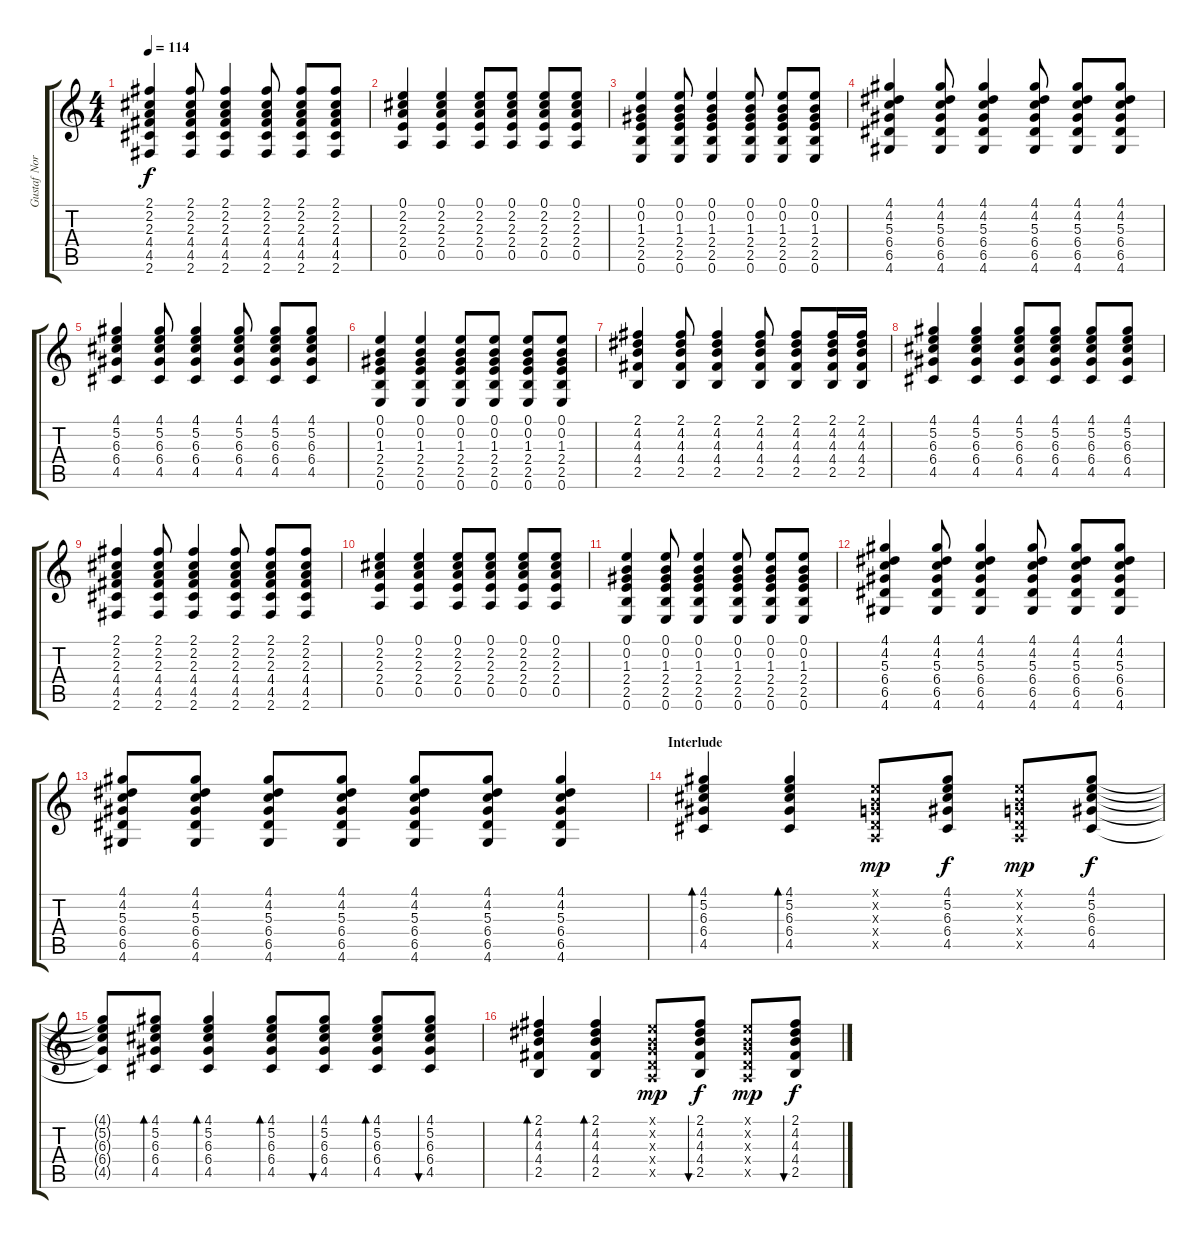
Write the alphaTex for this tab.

\track ("Gustaf Norén - Rhythm Guitar" "Gustaf Nor") {instrument electricguitarclean}
\staff {score tabs}
\tuning (E4 B3 G3 D3 A2 E2) {hide}
\ts (4 4)
\tempo 114
\clef g2
\ks c
(2.1 2.2 2.3 4.4 4.5 2.6).4{dy f} (2.1 2.2 2.3 4.4 4.5 2.6).8 (2.1 2.2 2.3 4.4 4.5 2.6).4 (2.1 2.2 2.3 4.4 4.5 2.6).8 (2.1 2.2 2.3 4.4 4.5 2.6).8 (2.1 2.2 2.3 4.4 4.5 2.6).8 |
(0.1 2.2 2.3 2.4 0.5).4 (0.1 2.2 2.3 2.4 0.5).4 (0.1 2.2 2.3 2.4 0.5).8 (0.1 2.2 2.3 2.4 0.5).8 (0.1 2.2 2.3 2.4 0.5).8 (0.1 2.2 2.3 2.4 0.5).8 |
(0.1 0.2 1.3 2.4 2.5 0.6).4 (0.1 0.2 1.3 2.4 2.5 0.6).8 (0.1 0.2 1.3 2.4 2.5 0.6).4 (0.1 0.2 1.3 2.4 2.5 0.6).8 (0.1 0.2 1.3 2.4 2.5 0.6).8 (0.1 0.2 1.3 2.4 2.5 0.6).8 |
(4.1 4.2 5.3 6.4 6.5 4.6).4 (4.1 4.2 5.3 6.4 6.5 4.6).8 (4.1 4.2 5.3 6.4 6.5 4.6).4 (4.1 4.2 5.3 6.4 6.5 4.6).8 (4.1 4.2 5.3 6.4 6.5 4.6).8 (4.1 4.2 5.3 6.4 6.5 4.6).8 |
(4.1 5.2 6.3 6.4 4.5).4 (4.1 5.2 6.3 6.4 4.5).8 (4.1 5.2 6.3 6.4 4.5).4 (4.1 5.2 6.3 6.4 4.5).8 (4.1 5.2 6.3 6.4 4.5).8 (4.1 5.2 6.3 6.4 4.5).8 |
(0.1 0.2 1.3 2.4 2.5 0.6).4{volume 7} (0.1 0.2 1.3 2.4 2.5 0.6).4 (0.1 0.2 1.3 2.4 2.5 0.6).8 (0.1 0.2 1.3 2.4 2.5 0.6).8 (0.1 0.2 1.3 2.4 2.5 0.6).8 (0.1 0.2 1.3 2.4 2.5 0.6).8 |
(2.1 4.2 4.3 4.4 2.5).4 (2.1 4.2 4.3 4.4 2.5).8 (2.1 4.2 4.3 4.4 2.5).4 (2.1 4.2 4.3 4.4 2.5).8 (2.1 4.2 4.3 4.4 2.5).8 (2.1 4.2 4.3 4.4 2.5).16 (2.1 4.2 4.3 4.4 2.5).16 |
(4.1 5.2 6.3 6.4 4.5).4 (4.1 5.2 6.3 6.4 4.5).4 (4.1 5.2 6.3 6.4 4.5).8 (4.1 5.2 6.3 6.4 4.5).8 (4.1 5.2 6.3 6.4 4.5).8 (4.1 5.2 6.3 6.4 4.5).8 |
(2.1 2.2 2.3 4.4 4.5 2.6).4 (2.1 2.2 2.3 4.4 4.5 2.6).8 (2.1 2.2 2.3 4.4 4.5 2.6).4 (2.1 2.2 2.3 4.4 4.5 2.6).8 (2.1 2.2 2.3 4.4 4.5 2.6).8 (2.1 2.2 2.3 4.4 4.5 2.6).8 |
(0.1 2.2 2.3 2.4 0.5).4 (0.1 2.2 2.3 2.4 0.5).4 (0.1 2.2 2.3 2.4 0.5).8 (0.1 2.2 2.3 2.4 0.5).8 (0.1 2.2 2.3 2.4 0.5).8 (0.1 2.2 2.3 2.4 0.5).8 |
(0.1 0.2 1.3 2.4 2.5 0.6).4 (0.1 0.2 1.3 2.4 2.5 0.6).8 (0.1 0.2 1.3 2.4 2.5 0.6).4 (0.1 0.2 1.3 2.4 2.5 0.6).8 (0.1 0.2 1.3 2.4 2.5 0.6).8 (0.1 0.2 1.3 2.4 2.5 0.6).8 |
(4.1 4.2 5.3 6.4 6.5 4.6).4 (4.1 4.2 5.3 6.4 6.5 4.6).8 (4.1 4.2 5.3 6.4 6.5 4.6).4 (4.1 4.2 5.3 6.4 6.5 4.6).8 (4.1 4.2 5.3 6.4 6.5 4.6).8 (4.1 4.2 5.3 6.4 6.5 4.6).8 |
(4.1 4.2 5.3 6.4 6.5 4.6).8 (4.1 4.2 5.3 6.4 6.5 4.6).8 (4.1 4.2 5.3 6.4 6.5 4.6).8 (4.1 4.2 5.3 6.4 6.5 4.6).8 (4.1 4.2 5.3 6.4 6.5 4.6).8 (4.1 4.2 5.3 6.4 6.5 4.6).8 (4.1 4.2 5.3 6.4 6.5 4.6).4 |
\section ("" "Interlude")
(4.1 5.2 6.3 6.4 4.5).4{bd 30 volume 9} (4.1 5.2 6.3 6.4 4.5).4{bd 30} (0.1{x} 0.2{x} 0.3{x} 0.4{x} 0.5{x}).8{dy mp} (4.1 5.2 6.3 6.4 4.5).8{dy f} (0.1{x} 0.2{x} 0.3{x} 0.4{x} 0.5{x}).8{dy mp} (4.1 5.2 6.3 6.4 4.5).8{dy f} |
(4.1{t} 5.2{t} 6.3{t} 6.4{t} 4.5{t}).8 (4.1 5.2 6.3 6.4 4.5).8{bd 30} (4.1 5.2 6.3 6.4 4.5).4{bd 30} (4.1 5.2 6.3 6.4 4.5).8{bd 30} (4.1 5.2 6.3 6.4 4.5).8{bu 30} (4.1 5.2 6.3 6.4 4.5).8{bd 30} (4.1 5.2 6.3 6.4 4.5).8{bu 30} |
(2.1 4.2 4.3 4.4 2.5).4{bd 30} (2.1 4.2 4.3 4.4 2.5).4{bd 30} (0.1{x} 0.2{x} 0.3{x} 0.4{x} 0.5{x}).8{dy mp} (2.1 4.2 4.3 4.4 2.5).8{bu 30 dy f} (0.1{x} 0.2{x} 0.3{x} 0.4{x} 0.5{x}).8{dy mp} (2.1 4.2 4.3 4.4 2.5).8{bu 30 dy f}
